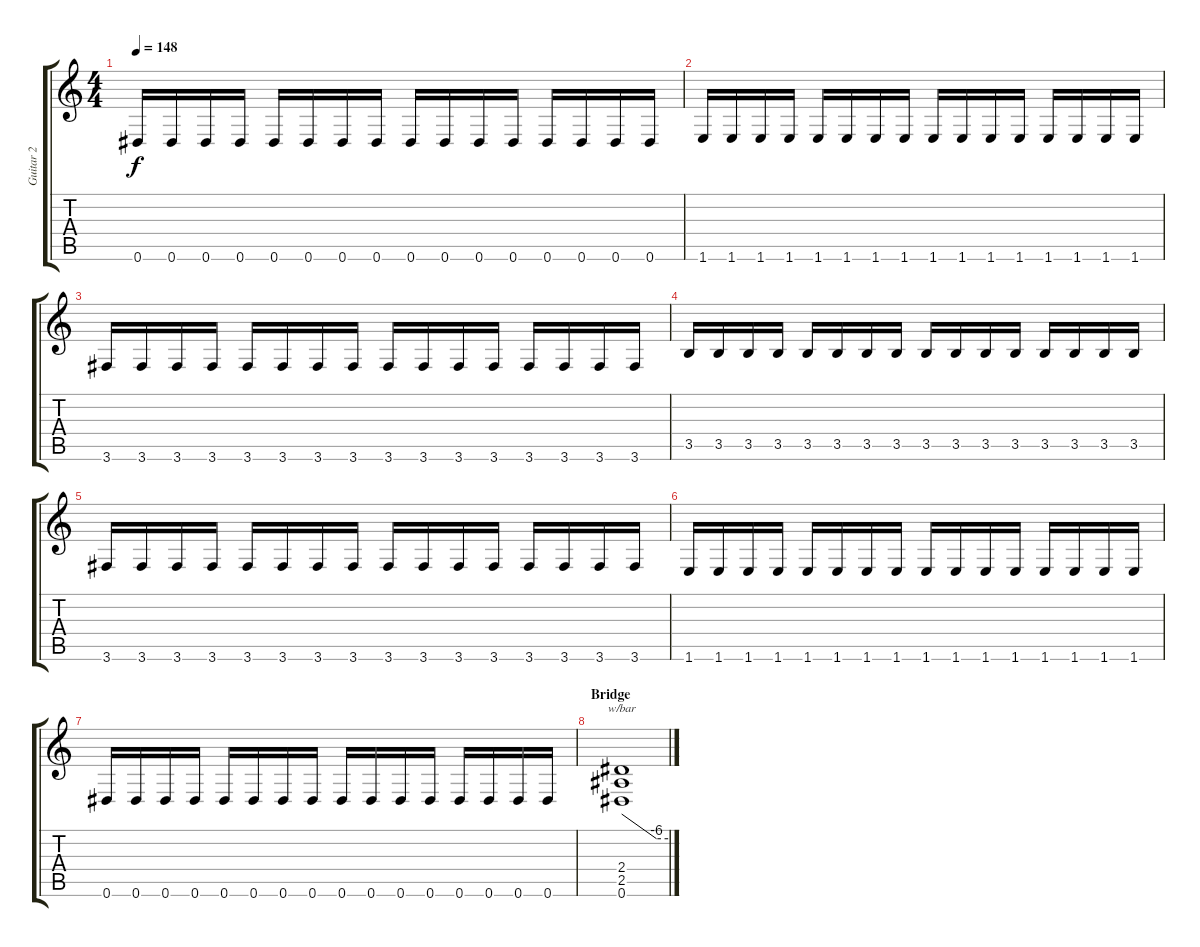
\track ("Guitar 2" "Guitar 2") {instrument distortionguitar}
\staff {score tabs}
\tuning (Eb4 Bb3 Gb3 Db3 Ab2 Eb2) {hide}
\ts (4 4)
\tempo 148
\clef g2
\ks c
0.6.16{dy f} 0.6.16 0.6.16 0.6.16 0.6.16 0.6.16 0.6.16 0.6.16 0.6.16 0.6.16 0.6.16 0.6.16 0.6.16 0.6.16 0.6.16 0.6.16 |
1.6.16 1.6.16 1.6.16 1.6.16 1.6.16 1.6.16 1.6.16 1.6.16 1.6.16 1.6.16 1.6.16 1.6.16 1.6.16 1.6.16 1.6.16 1.6.16 |
3.6.16 3.6.16 3.6.16 3.6.16 3.6.16 3.6.16 3.6.16 3.6.16 3.6.16 3.6.16 3.6.16 3.6.16 3.6.16 3.6.16 3.6.16 3.6.16 |
3.5.16 3.5.16 3.5.16 3.5.16 3.5.16 3.5.16 3.5.16 3.5.16 3.5.16 3.5.16 3.5.16 3.5.16 3.5.16 3.5.16 3.5.16 3.5.16 |
3.6.16 3.6.16 3.6.16 3.6.16 3.6.16 3.6.16 3.6.16 3.6.16 3.6.16 3.6.16 3.6.16 3.6.16 3.6.16 3.6.16 3.6.16 3.6.16 |
1.6.16 1.6.16 1.6.16 1.6.16 1.6.16 1.6.16 1.6.16 1.6.16 1.6.16 1.6.16 1.6.16 1.6.16 1.6.16 1.6.16 1.6.16 1.6.16 |
0.6.16 0.6.16 0.6.16 0.6.16 0.6.16 0.6.16 0.6.16 0.6.16 0.6.16 0.6.16 0.6.16 0.6.16 0.6.16 0.6.16 0.6.16 0.6.16 |
\section ("" "Bridge")
(2.4 2.5 0.6).1{tbe (custom default 0 0 45 -24 60 -24)}
